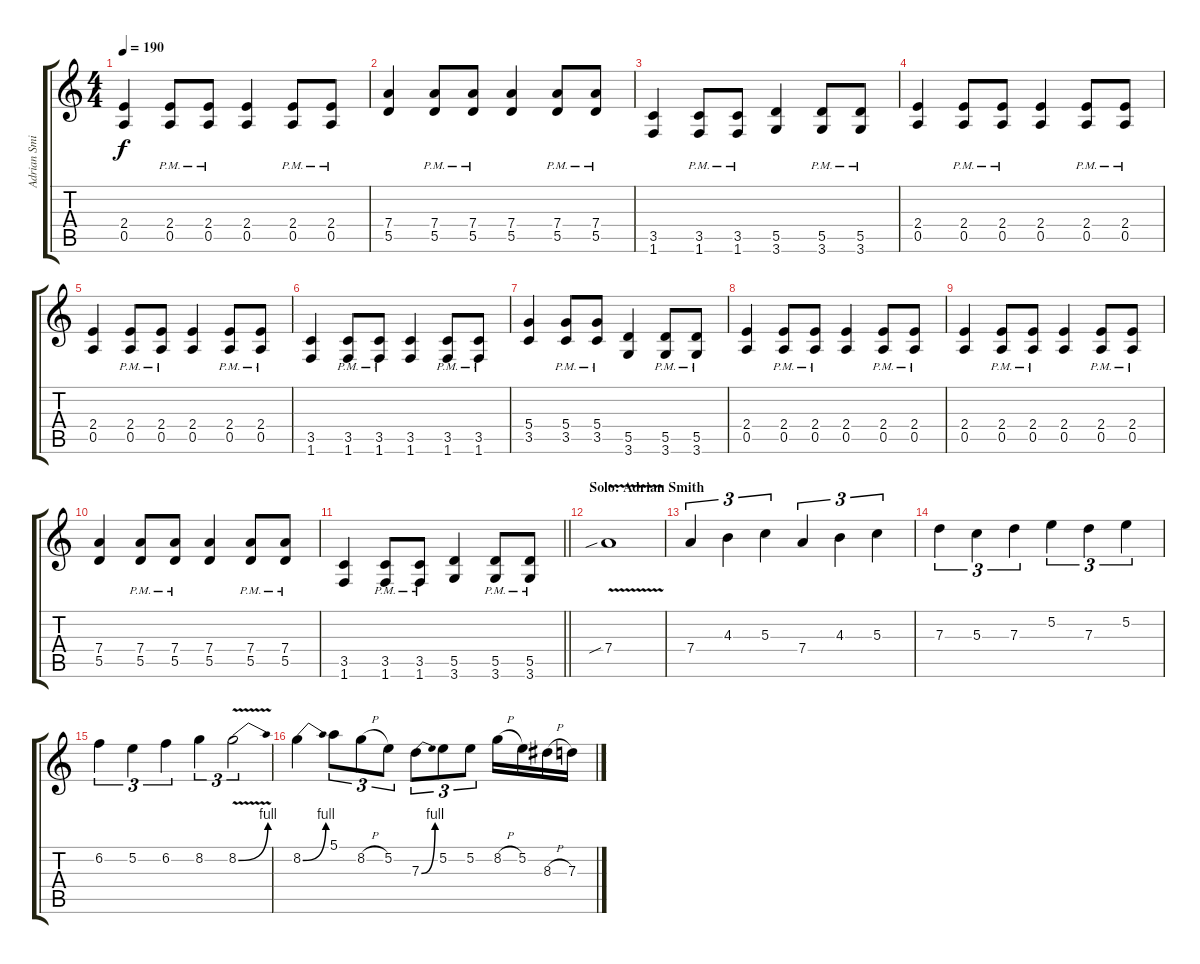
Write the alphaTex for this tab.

\track ("Adrian Smith" "Adrian Smi") {instrument overdrivenguitar}
\staff {score tabs}
\tuning (E4 B3 G3 D3 A2 E2) {hide}
\ts (4 4)
\tempo 190
\clef g2
\ks c
(2.4 0.5).4{dy f} (2.4{pm} 0.5{pm}).8 (2.4{pm} 0.5{pm}).8 (2.4 0.5).4 (2.4{pm} 0.5{pm}).8 (2.4{pm} 0.5{pm}).8 |
(7.4 5.5).4 (7.4{pm} 5.5{pm}).8 (7.4{pm} 5.5{pm}).8 (7.4 5.5).4 (7.4{pm} 5.5{pm}).8 (7.4{pm} 5.5{pm}).8 |
(3.5 1.6).4 (3.5{pm} 1.6{pm}).8 (3.5{pm} 1.6{pm}).8 (5.5 3.6).4 (5.5{pm} 3.6{pm}).8 (5.5{pm} 3.6{pm}).8 |
(2.4 0.5).4 (2.4{pm} 0.5{pm}).8 (2.4{pm} 0.5{pm}).8 (2.4 0.5).4 (2.4{pm} 0.5{pm}).8 (2.4{pm} 0.5{pm}).8 |
(2.4 0.5).4 (2.4{pm} 0.5{pm}).8 (2.4{pm} 0.5{pm}).8 (2.4 0.5).4 (2.4{pm} 0.5{pm}).8 (2.4{pm} 0.5{pm}).8 |
(3.5 1.6).4 (3.5{pm} 1.6{pm}).8 (3.5{pm} 1.6{pm}).8 (3.5 1.6).4 (3.5{pm} 1.6{pm}).8 (3.5{pm} 1.6{pm}).8 |
(5.4 3.5).4 (5.4{pm} 3.5{pm}).8 (5.4{pm} 3.5{pm}).8 (5.5 3.6).4 (5.5{pm} 3.6{pm}).8 (5.5{pm} 3.6{pm}).8 |
(2.4 0.5).4 (2.4{pm} 0.5{pm}).8 (2.4{pm} 0.5{pm}).8 (2.4 0.5).4 (2.4{pm} 0.5{pm}).8 (2.4{pm} 0.5{pm}).8 |
(2.4 0.5).4 (2.4{pm} 0.5{pm}).8 (2.4{pm} 0.5{pm}).8 (2.4 0.5).4 (2.4{pm} 0.5{pm}).8 (2.4{pm} 0.5{pm}).8 |
(7.4 5.5).4 (7.4{pm} 5.5{pm}).8 (7.4{pm} 5.5{pm}).8 (7.4 5.5).4 (7.4{pm} 5.5{pm}).8 (7.4{pm} 5.5{pm}).8 |
\barLineRight lightlight
(3.5 1.6).4 (3.5{pm} 1.6{pm}).8 (3.5{pm} 1.6{pm}).8 (5.5 3.6).4 (5.5{pm} 3.6{pm}).8 (5.5{pm} 3.6{pm}).8 |
\section ("" "Solo: Adrian Smith")
7.4{v sib}.1 |
7.4.4{tu (3 2)} 4.3.4{tu (3 2)} 5.3.4{tu (3 2)} 7.4.4{tu (3 2)} 4.3.4{tu (3 2)} 5.3.4{tu (3 2)} |
7.3.4{tu (3 2)} 5.3.4{tu (3 2)} 7.3.4{tu (3 2)} 5.2.4{tu (3 2)} 7.3.4{tu (3 2)} 5.2.4{tu (3 2)} |
6.2.4{tu (3 2)} 5.2.4{tu (3 2)} 6.2.4{tu (3 2)} 8.2.4{tu (3 2)} 8.2{be (bend 0 0 60 4) v}.2{tu (3 2)} |
8.2{be (bend 0 0 60 4)}.4 5.1.8{tu (3 2)} 8.2{h}.8{tu (3 2)} 5.2.8{tu (3 2)} 7.3{be (bend 0 0 60 4)}.8{tu (3 2)} 5.2.8{tu (3 2)} 5.2.8{tu (3 2)} 8.2{h}.16 5.2.16 8.3{h}.16 7.3{h}.16
